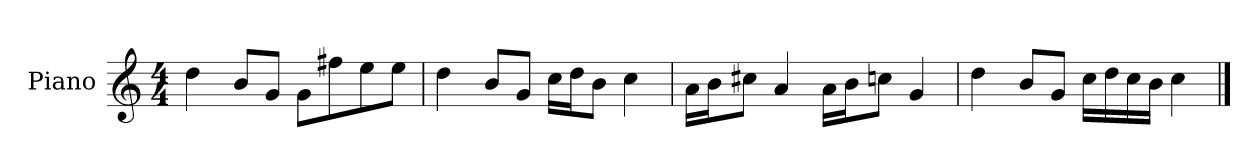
**kern
*part1
*staff1
*I"Piano
*I'P-no
*clefG2
*k[]
*M4/4
*MM90
=1
4dd\
8b/L
8g/J
8g\L
8ff#X\
8ee\
8ee\J
=2
4dd\
8b/L
8g/J
16cc\LL
16dd\J
8b\J
4cc\
=3
16a\LL
16b\J
8cc#X\J
4a/
16a\LL
16b\J
8ccn\J
4g/
=4
4dd\
8b/L
8g/J
16cc\LL
16dd\
16cc\
16b\JJ
4cc\
==
*-
